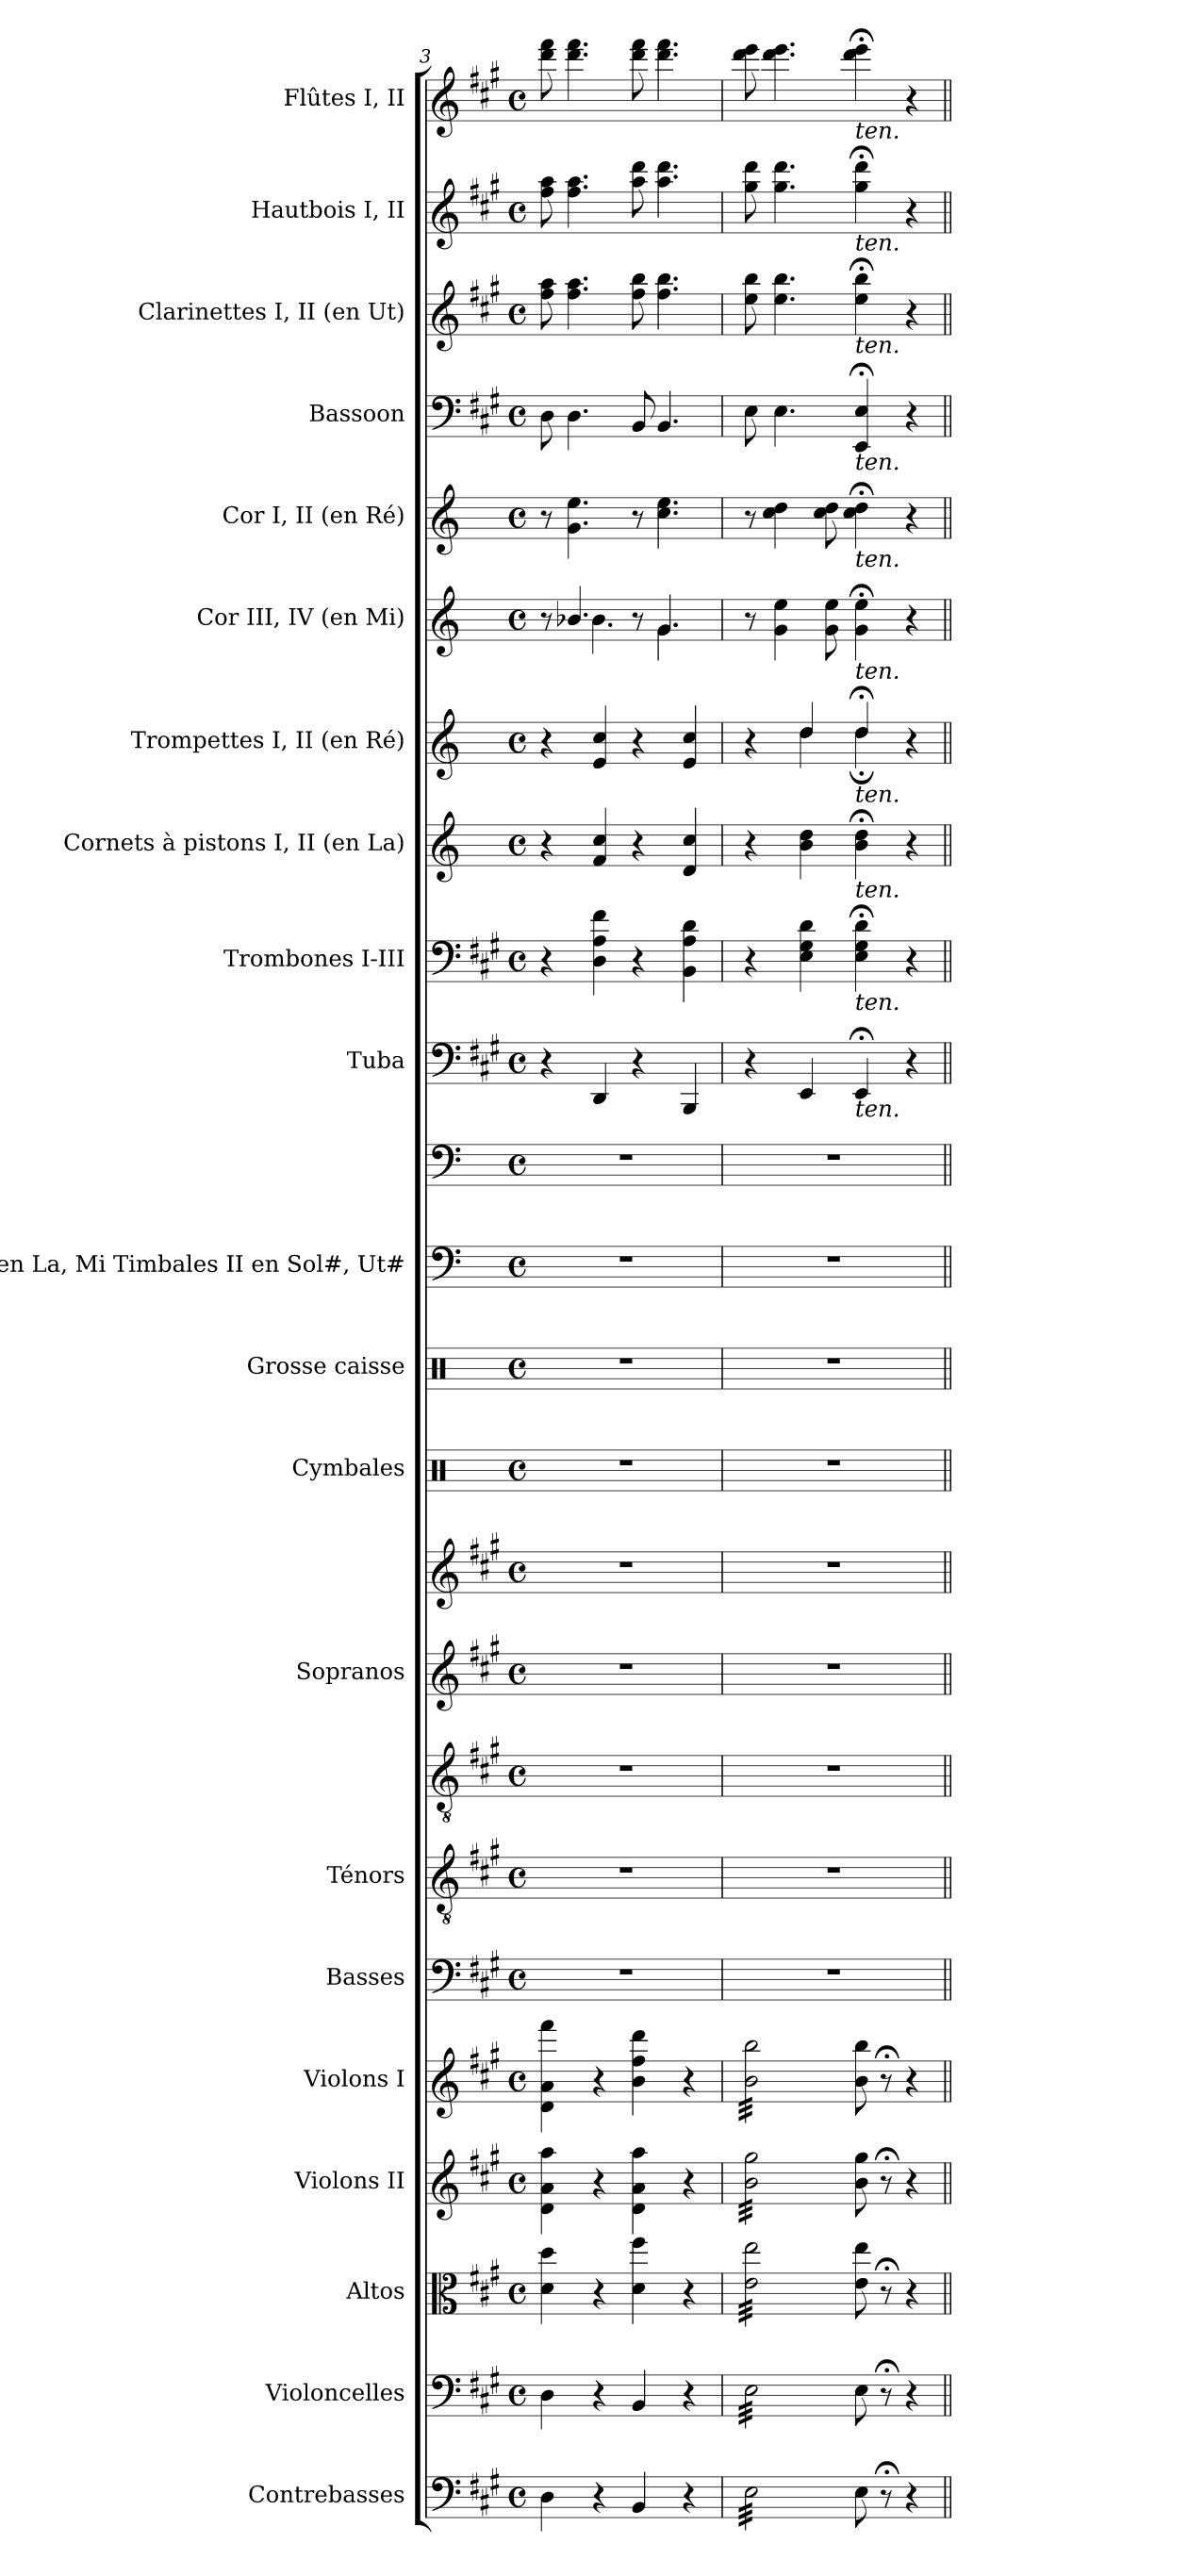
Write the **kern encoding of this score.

**kern	**kern	**kern	**kern	**kern	**kern	**kern	**kern	**kern	**kern	**kern	**kern	**kern	**kern	**kern	**kern	**kern	**kern	**kern	**kern	**kern	**kern	**kern	**kern
*part21	*part20	*part19	*part18	*part17	*part16	*part15	*part15	*part14	*part14	*part13	*part12	*part11	*part11	*part10	*part9	*part8	*part7	*part6	*part5	*part4	*part3	*part2	*part1
*staff24	*staff23	*staff22	*staff21	*staff20	*staff19	*staff18	*staff17	*staff16	*staff15	*staff14	*staff13	*staff12	*staff11	*staff10	*staff9	*staff8	*staff7	*staff6	*staff5	*staff4	*staff3	*staff2	*staff1
*I"Contrebasses	*I"Violoncelles	*I"Altos	*I"Violons II	*I"Violons I	*I"Basses	*I"Ténors	*	*I"Sopranos	*	*I"Cymbales	*I"Grosse caisse	*I"I en La, Mi  Timbales       II en Sol#, Ut#	*	*I"Tuba	*I"Trombones I-III	*I"Cornets à pistons I, II (en La)	*I"Trompettes I, II (en Ré)	*I"Cor III, IV (en Mi)	*I"Cor I, II (en Ré)	*I"Bassoon	*I"Clarinettes I, II (en Ut)	*I"Hautbois I, II	*I"Flûtes I, II
*I'Cb.	*I'Vlles	*I'Altos	*I'Vns II	*I'Vns I	*I'Basses	*I'Tén.	*	*I'Sopr.	*	*I'Cym.	*I'G. c.	*I'Timb.	*	*I'Tb.	*I'Trb.	*I'C.à p. (La)	*I'Tr. (Ré)	*I'Cor (Mi)	*I'Cor (Ré)	*	*I'Cl. (Ut)	*I'Hb.	*I'Fl.
*clefF4	*clefF4	*clefC3	*clefG2	*clefG2	*clefF4	*clefGv2	*clefGv2	*clefG2	*clefG2	*clefX	*clefX	*clefF4	*clefF4	*clefF4	*clefF4	*clefG2	*clefG2	*clefG2	*clefG2	*clefF4	*clefG2	*clefG2	*clefG2
*ITrd7c12	*	*	*	*	*	*ITrd7c12	*ITrd7c12	*	*	*	*	*	*	*	*	*ITrd2c3	*ITrd-1c-2	*ITrd5c8	*ITrd6c10	*	*	*	*
*k[f#c#g#]	*k[f#c#g#]	*k[f#c#g#]	*k[f#c#g#]	*k[f#c#g#]	*k[f#c#g#]	*k[f#c#g#]	*k[f#c#g#]	*k[f#c#g#]	*k[f#c#g#]	*k[]	*k[]	*k[]	*k[]	*k[f#c#g#]	*k[f#c#g#]	*k[f#c#g#]	*k[f#c#]	*k[f#c#g#d#]	*k[f#c#]	*k[f#c#g#]	*k[f#c#g#]	*k[f#c#g#]	*k[f#c#g#]
*A:	*A:	*A:	*A:	*A:	*A:	*A:	*A:	*A:	*A:	*C:	*C:	*C:	*C:	*A:	*A:	*A:	*D:	*E:	*D:	*A:	*A:	*A:	*A:
*M4/4	*M4/4	*M4/4	*M4/4	*M4/4	*M4/4	*M4/4	*M4/4	*M4/4	*M4/4	*M4/4	*M4/4	*M4/4	*M4/4	*M4/4	*M4/4	*M4/4	*M4/4	*M4/4	*M4/4	*M4/4	*M4/4	*M4/4	*M4/4
*met(c)	*met(c)	*met(c)	*met(c)	*met(c)	*met(c)	*met(c)	*met(c)	*met(c)	*met(c)	*met(c)	*met(c)	*met(c)	*met(c)	*met(c)	*met(c)	*met(c)	*met(c)	*met(c)	*met(c)	*met(c)	*met(c)	*met(c)	*met(c)
=3	=3	=3	=3	=3	=3	=3	=3	=3	=3	=3	=3	=3	=3	=3	=3	=3	=3	=3	=3	=3	=3	=3	=3
*	*	*	*	*	*	*	*	*	*	*	*	*	*	*	*	*	*	*^	*	*	*	*	*
4DDi\	4Di\	4di\ 4ddi	4di\ 4ai 4aai	4di\ 4ai 4fff#i	1r	1r	1r	1r	1r	1r	1r	1r	1r	4r	4r	4r	4r	8r	8ryy	8r	8Di\	8ff#i\ 8aai	8ff#i\ 8aai	8dddi\ 8fff#i
.	.	.	.	.	.	.	.	.	.	.	.	.	.	.	.	.	.	4.dni/	4.di\	4.Ai\ 4.f#i	4.Di\	4.ff#i\ 4.aai	4.ff#i\ 4.aai	4.dddi\ 4.fff#i
4r	4r	4r	4r	4r	.	.	.	.	.	.	.	.	.	4DDi/	4Di\ 4Ai 4f#i	4di/ 4ai	4f#i/ 4ddi	.	.	.	.	.	.	.
4BBBi/	4BBi/	4di\ 4ff#i	4di\ 4ai 4aai	4bi\ 4ff#i 4dddi	.	.	.	.	.	.	.	.	.	4r	4r	4r	4r	8r	8ryy	8r	8BBi/	8ff#i\ 8bbi	8aai\ 8dddi	8dddi\ 8fff#i
.	.	.	.	.	.	.	.	.	.	.	.	.	.	.	.	.	.	4.Bi/	4.Bi\	4.di\ 4.f#i	4.BBi/	4.ff#i\ 4.bbi	4.aai\ 4.dddi	4.dddi\ 4.fff#i
4r	4r	4r	4r	4r	.	.	.	.	.	.	.	.	.	4BBBi/	4BBi\ 4Ai 4di	4Bi/ 4ai	4f#i/ 4ddi	.	.	.	.	.	.	.
*	*	*	*	*	*	*	*	*	*	*	*	*	*	*	*	*	*	*v	*v	*	*	*	*	*
=4	=4	=4	=4	=4	=4	=4	=4	=4	=4	=4	=4	=4	=4	=4	=4	=4	=4	=4	=4	=4	=4	=4	=4
*	*	*	*	*	*	*	*	*	*	*	*	*	*	*	*	*	*^	*	*	*	*	*	*
*tremolo	*	*	*	*	*	*	*	*	*	*	*	*	*	*	*	*	*	*	*	*	*	*	*	*
*	*tremolo	*	*	*	*	*	*	*	*	*	*	*	*	*	*	*	*	*	*	*	*	*	*	*
*	*	*tremolo	*	*	*	*	*	*	*	*	*	*	*	*	*	*	*	*	*	*	*	*	*	*
*	*	*	*tremolo	*	*	*	*	*	*	*	*	*	*	*	*	*	*	*	*	*	*	*	*	*
*	*	*	*	*tremolo	*	*	*	*	*	*	*	*	*	*	*	*	*	*	*	*	*	*	*	*
32EEi\LLL	32Ei\LLL	32ei\ 32eeiLLL	32bi\ 32gg#iLLL	32bi\ 32bbiLLL	1r	1r	1r	1r	1r	1r	1r	1r	1r	4r	4r	4r	4r	4ryy	8r	8r	8Ei\	8eei\ 8bbi	8gg#i\ 8dddi	8dddi\ 8eeei
32EEi\	32Ei\	32ei\ 32eei	32bi\ 32gg#i	32bi\ 32bbi	.	.	.	.	.	.	.	.	.	.	.	.	.	.	.	.	.	.	.	.
32EEi\	32Ei\	32ei\ 32eei	32bi\ 32gg#i	32bi\ 32bbi	.	.	.	.	.	.	.	.	.	.	.	.	.	.	.	.	.	.	.	.
32EEi\	32Ei\	32ei\ 32eei	32bi\ 32gg#i	32bi\ 32bbi	.	.	.	.	.	.	.	.	.	.	.	.	.	.	.	.	.	.	.	.
32EEi\	32Ei\	32ei\ 32eei	32bi\ 32gg#i	32bi\ 32bbi	.	.	.	.	.	.	.	.	.	.	.	.	.	.	4Bi\ 4g#i	4di\ 4ei	4.Ei\	4.eei\ 4.bbi	4.gg#i\ 4.dddi	4.dddi\ 4.eeei
32EEi\	32Ei\	32ei\ 32eei	32bi\ 32gg#i	32bi\ 32bbi	.	.	.	.	.	.	.	.	.	.	.	.	.	.	.	.	.	.	.	.
32EEi\	32Ei\	32ei\ 32eei	32bi\ 32gg#i	32bi\ 32bbi	.	.	.	.	.	.	.	.	.	.	.	.	.	.	.	.	.	.	.	.
32EEi\	32Ei\	32ei\ 32eei	32bi\ 32gg#i	32bi\ 32bbi	.	.	.	.	.	.	.	.	.	.	.	.	.	.	.	.	.	.	.	.
32EEi\	32Ei\	32ei\ 32eei	32bi\ 32gg#i	32bi\ 32bbi	.	.	.	.	.	.	.	.	.	4EEi/	4Ei\ 4G#i 4di	4g#i\ 4bi	4eei/	4eei\	.	.	.	.	.	.
32EEi\	32Ei\	32ei\ 32eei	32bi\ 32gg#i	32bi\ 32bbi	.	.	.	.	.	.	.	.	.	.	.	.	.	.	.	.	.	.	.	.
32EEi\	32Ei\	32ei\ 32eei	32bi\ 32gg#i	32bi\ 32bbi	.	.	.	.	.	.	.	.	.	.	.	.	.	.	.	.	.	.	.	.
32EEi\	32Ei\	32ei\ 32eei	32bi\ 32gg#i	32bi\ 32bbi	.	.	.	.	.	.	.	.	.	.	.	.	.	.	.	.	.	.	.	.
32EEi\	32Ei\	32ei\ 32eei	32bi\ 32gg#i	32bi\ 32bbi	.	.	.	.	.	.	.	.	.	.	.	.	.	.	8Bi\ 8g#i	8di\ 8ei	.	.	.	.
32EEi\	32Ei\	32ei\ 32eei	32bi\ 32gg#i	32bi\ 32bbi	.	.	.	.	.	.	.	.	.	.	.	.	.	.	.	.	.	.	.	.
32EEi\	32Ei\	32ei\ 32eei	32bi\ 32gg#i	32bi\ 32bbi	.	.	.	.	.	.	.	.	.	.	.	.	.	.	.	.	.	.	.	.
32EEi\JJJ	32Ei\JJJ	32ei\ 32eeiJJJ	32bi\ 32gg#iJJJ	32bi\ 32bbiJJJ	.	.	.	.	.	.	.	.	.	.	.	.	.	.	.	.	.	.	.	.
*	*	*	*	*Xtremolo	*	*	*	*	*	*	*	*	*	*	*	*	*	*	*	*	*	*	*	*
*	*	*	*Xtremolo	*	*	*	*	*	*	*	*	*	*	*	*	*	*	*	*	*	*	*	*	*
*	*	*Xtremolo	*	*	*	*	*	*	*	*	*	*	*	*	*	*	*	*	*	*	*	*	*	*
*	*Xtremolo	*	*	*	*	*	*	*	*	*	*	*	*	*	*	*	*	*	*	*	*	*	*	*
*Xtremolo	*	*	*	*	*	*	*	*	*	*	*	*	*	*	*	*	*	*	*	*	*	*	*	*
!	!	!	!	!	!	!	!	!	!	!	!	!	!	!	!	!	!	!	!	!	!	!	!	!LO:TX:b:i:t=ten.
!	!	!	!	!	!	!	!	!	!	!	!	!	!	!	!	!	!	!	!	!	!	!	!LO:TX:b:i:t=ten.	!
!	!	!	!	!	!	!	!	!	!	!	!	!	!	!	!	!	!	!	!	!	!	!LO:TX:b:i:t=ten.	!	!
!	!	!	!	!	!	!	!	!	!	!	!	!	!	!	!	!	!	!	!	!	!LO:TX:b:i:t=ten.	!	!	!
!	!	!	!	!	!	!	!	!	!	!	!	!	!	!	!	!	!	!	!	!LO:TX:b:i:t=ten.	!	!	!	!
!	!	!	!	!	!	!	!	!	!	!	!	!	!	!	!	!	!	!	!LO:TX:b:i:t=ten.	!	!	!	!	!
!	!	!	!	!	!	!	!	!	!	!	!	!	!	!	!	!	!LO:TX:b:i:t=ten.	!	!	!	!	!	!	!
!	!	!	!	!	!	!	!	!	!	!	!	!	!	!	!	!LO:TX:b:i:t=ten.	!	!	!	!	!	!	!	!
!	!	!	!	!	!	!	!	!	!	!	!	!	!	!	!LO:TX:b:i:t=ten.	!	!	!	!	!	!	!	!	!
!	!	!	!	!	!	!	!	!	!	!	!	!	!	!LO:TX:b:i:t=ten.	!	!	!	!	!	!	!	!	!	!
8EEi\	8Ei\	8ei\ 8eei	8bi\ 8gg#i	8bi\ 8bbi	.	.	.	.	.	.	.	.	.	4EE;i/	4Ei\; 4G#i; 4di;	4g#i\; 4bi;	4ee;i/	4ee;i\	4Bi\; 4g#i;	4di\; 4ei;	4EEi/; 4Ei;	4eei\; 4bbi;	4gg#i\; 4dddi;	4dddi\; 4eeei;
8r;	8r;	8r;	8r;	8r;	.	.	.	.	.	.	.	.	.	.	.	.	.	.	.	.	.	.	.	.
4r	4r	4r	4r	4r	.	.	.	.	.	.	.	.	.	4r	4r	4r	4r	4ryy	4r	4r	4r	4r	4r	4r
*	*	*	*	*	*	*	*	*	*	*	*	*	*	*	*	*	*v	*v	*	*	*	*	*	*
=||	=||	=||	=||	=||	=||	=||	=||	=||	=||	=||	=||	=||	=||	=||	=||	=||	=||	=||	=||	=||	=||	=||	=||
*-	*-	*-	*-	*-	*-	*-	*-	*-	*-	*-	*-	*-	*-	*-	*-	*-	*-	*-	*-	*-	*-	*-	*-
